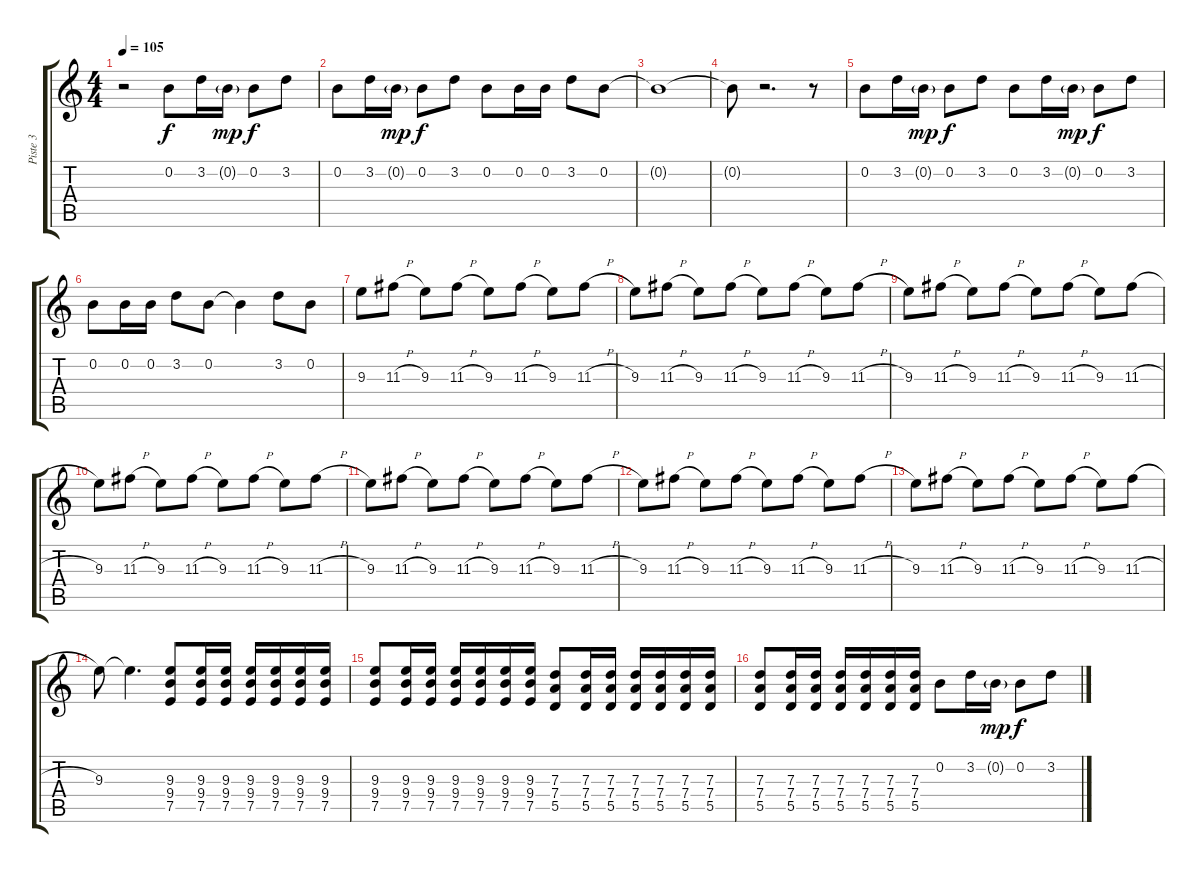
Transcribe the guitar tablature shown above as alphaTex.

\track ("Piste 3" "Piste 3") {instrument overdrivenguitar}
\staff {score tabs}
\tuning (E4 B3 G3 D3 A2 E2) {hide}
\ts (4 4)
\tempo 105
\clef g2
\ks c
r.2{dy f} 0.2.8 3.2.16 0.2{g}.16{dy mp} 0.2.8{dy f} 3.2.8 |
0.2.8 3.2.16 0.2{g}.16{dy mp} 0.2.8{dy f} 3.2.8 0.2.8 0.2.16 0.2.16 3.2.8 0.2.8 |
0.2{t}.1 |
0.2{t}.8 r.2{d} r.8 |
0.2.8 3.2.16 0.2{g}.16{dy mp} 0.2.8{dy f} 3.2.8 0.2.8 3.2.16 0.2{g}.16{dy mp} 0.2.8{dy f} 3.2.8 |
0.2.8 0.2.16 0.2.16 3.2.8 0.2.8 0.2{t}.4 3.2.8 0.2.8 |
9.3.8 11.3{h}.8 9.3.8 11.3{h}.8 9.3.8 11.3{h}.8 9.3.8 11.3{h}.8 |
9.3.8 11.3{h}.8 9.3.8 11.3{h}.8 9.3.8 11.3{h}.8 9.3.8 11.3{h}.8 |
9.3.8 11.3{h}.8 9.3.8 11.3{h}.8 9.3.8 11.3{h}.8 9.3.8 11.3{h}.8 |
9.3.8 11.3{h}.8 9.3.8 11.3{h}.8 9.3.8 11.3{h}.8 9.3.8 11.3{h}.8 |
9.3.8 11.3{h}.8 9.3.8 11.3{h}.8 9.3.8 11.3{h}.8 9.3.8 11.3{h}.8 |
9.3.8 11.3{h}.8 9.3.8 11.3{h}.8 9.3.8 11.3{h}.8 9.3.8 11.3{h}.8 |
9.3.8 11.3{h}.8 9.3.8 11.3{h}.8 9.3.8 11.3{h}.8 9.3.8 11.3{h}.8 |
9.3.8 9.3{t}.4{d} (9.3 9.4 7.5).8 (9.3 9.4 7.5).16 (9.3 9.4 7.5).16 (9.3 9.4 7.5).16 (9.3 9.4 7.5).16 (9.3 9.4 7.5).16 (9.3 9.4 7.5).16 |
(9.3 9.4 7.5).8 (9.3 9.4 7.5).16 (9.3 9.4 7.5).16 (9.3 9.4 7.5).16 (9.3 9.4 7.5).16 (9.3 9.4 7.5).16 (9.3 9.4 7.5).16 (7.3 7.4 5.5).8 (7.3 7.4 5.5).16 (7.3 7.4 5.5).16 (7.3 7.4 5.5).16 (7.3 7.4 5.5).16 (7.3 7.4 5.5).16 (7.3 7.4 5.5).16 |
(7.3 7.4 5.5).8 (7.3 7.4 5.5).16 (7.3 7.4 5.5).16 (7.3 7.4 5.5).16 (7.3 7.4 5.5).16 (7.3 7.4 5.5).16 (7.3 7.4 5.5).16 0.2.8 3.2.16 0.2{g}.16{dy mp} 0.2.8{dy f} 3.2.8
